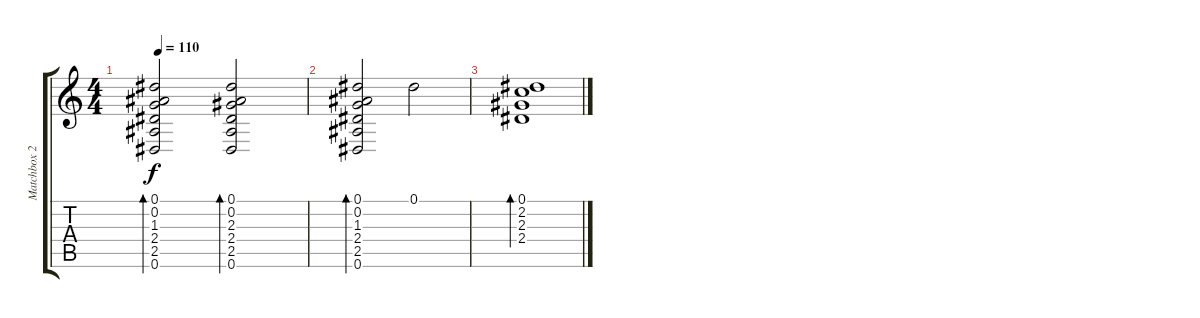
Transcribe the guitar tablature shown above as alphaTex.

\track ("Matchbox 20" "Matchbox 2") {instrument acousticguitarsteel}
\staff {score tabs}
\tuning (Eb4 Bb3 Gb3 Db3 Ab2 Eb2) {hide}
\ts (4 4)
\tempo 110
\clef g2
\ks c
(0.1 0.2 1.3 2.4 2.5 0.6).2{bd 60 dy f} (0.1 0.2 2.3 2.4 2.5 0.6).2{bd 60} |
(0.1 0.2 1.3 2.4 2.5 0.6).2{bd 60} 0.1.2 |
(0.1 2.2 2.3 2.4).1{bd 60}
